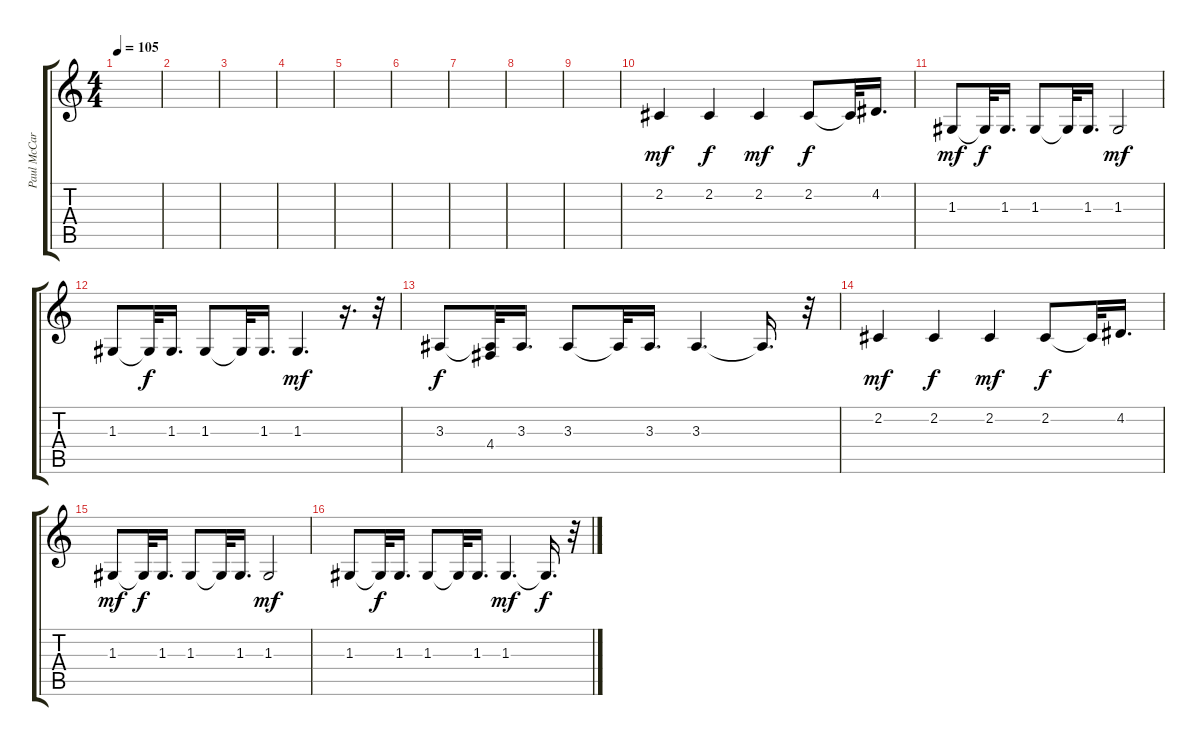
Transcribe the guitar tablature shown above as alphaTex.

\track ("Paul McCartney (Voz)" "Paul McCar") {instrument tenorsax}
\staff {score tabs}
\tuning (E4 B3 G3 D3 A2 E2) {hide}
\ts (4 4)
\tempo 105
\clef g2
\ks c
|
|
|
|
|
|
|
|
|
2.2.4{dy mf} 2.2.4{dy f} 2.2.4{dy mf} 2.2.8{dy f} 2.2{t}.32 4.2.16{d} |
1.3.8{dy mf} 1.3{t}.32{dy f} 1.3.16{d} 1.3.8 1.3{t}.32 1.3.16{d} 1.3.2{dy mf} |
1.3.8 1.3{t}.32{dy f} 1.3.16{d} 1.3.8 1.3{t}.32 1.3.16{d} 1.3.4{d dy mf} r.16{d} r.32 |
3.3.8{dy f} (3.3{t} 4.4).32 3.3.16{d} 3.3.8 3.3{t}.32 3.3.16{d} 3.3.4{d} 3.3{t}.16{d} r.32 |
2.2.4{dy mf} 2.2.4{dy f} 2.2.4{dy mf} 2.2.8{dy f} 2.2{t}.32 4.2.16{d} |
1.3.8{dy mf} 1.3{t}.32{dy f} 1.3.16{d} 1.3.8 1.3{t}.32 1.3.16{d} 1.3.2{dy mf} |
1.3.8 1.3{t}.32{dy f} 1.3.16{d} 1.3.8 1.3{t}.32 1.3.16{d} 1.3.4{d dy mf} 1.3{t}.16{d dy f} r.32
